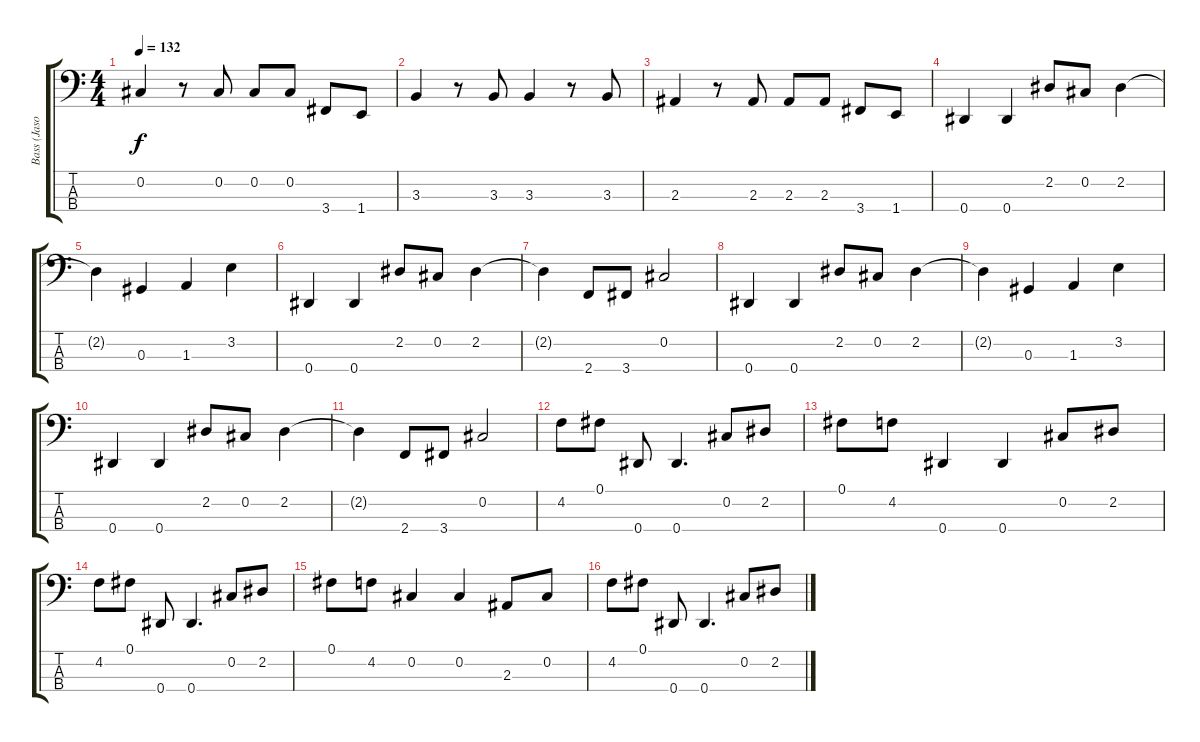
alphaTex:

\track ("Bass (Jason)" "Bass (Jaso") {instrument electricbassfinger}
\staff {score tabs}
\tuning (Gb2 Db2 Ab1 Eb1) {hide}
\ts (4 4)
\tempo 132
\clef f4
\ks c
0.2.4{dy f} r.8 0.2.8 0.2.8 0.2.8 3.4.8 1.4.8 |
3.3.4 r.8 3.3.8 3.3.4 r.8 3.3.8 |
2.3.4 r.8 2.3.8 2.3.8 2.3.8 3.4.8 1.4.8 |
0.4.4 0.4.4 2.2.8 0.2.8 2.2.4 |
2.2{t}.4 0.3.4 1.3.4 3.2.4 |
0.4.4 0.4.4 2.2.8 0.2.8 2.2.4 |
2.2{t}.4 2.4.8 3.4.8 0.2.2 |
0.4.4 0.4.4 2.2.8 0.2.8 2.2.4 |
2.2{t}.4 0.3.4 1.3.4 3.2.4 |
0.4.4 0.4.4 2.2.8 0.2.8 2.2.4 |
2.2{t}.4 2.4.8 3.4.8 0.2.2 |
4.2.8 0.1.8 0.4.8 0.4.4{d} 0.2.8 2.2.8 |
0.1.8 4.2.8 0.4.4 0.4.4 0.2.8 2.2.8 |
4.2.8 0.1.8 0.4.8 0.4.4{d} 0.2.8 2.2.8 |
0.1.8 4.2.8 0.2.4 0.2.4 2.3.8 0.2.8 |
4.2.8 0.1.8 0.4.8 0.4.4{d} 0.2.8 2.2.8
